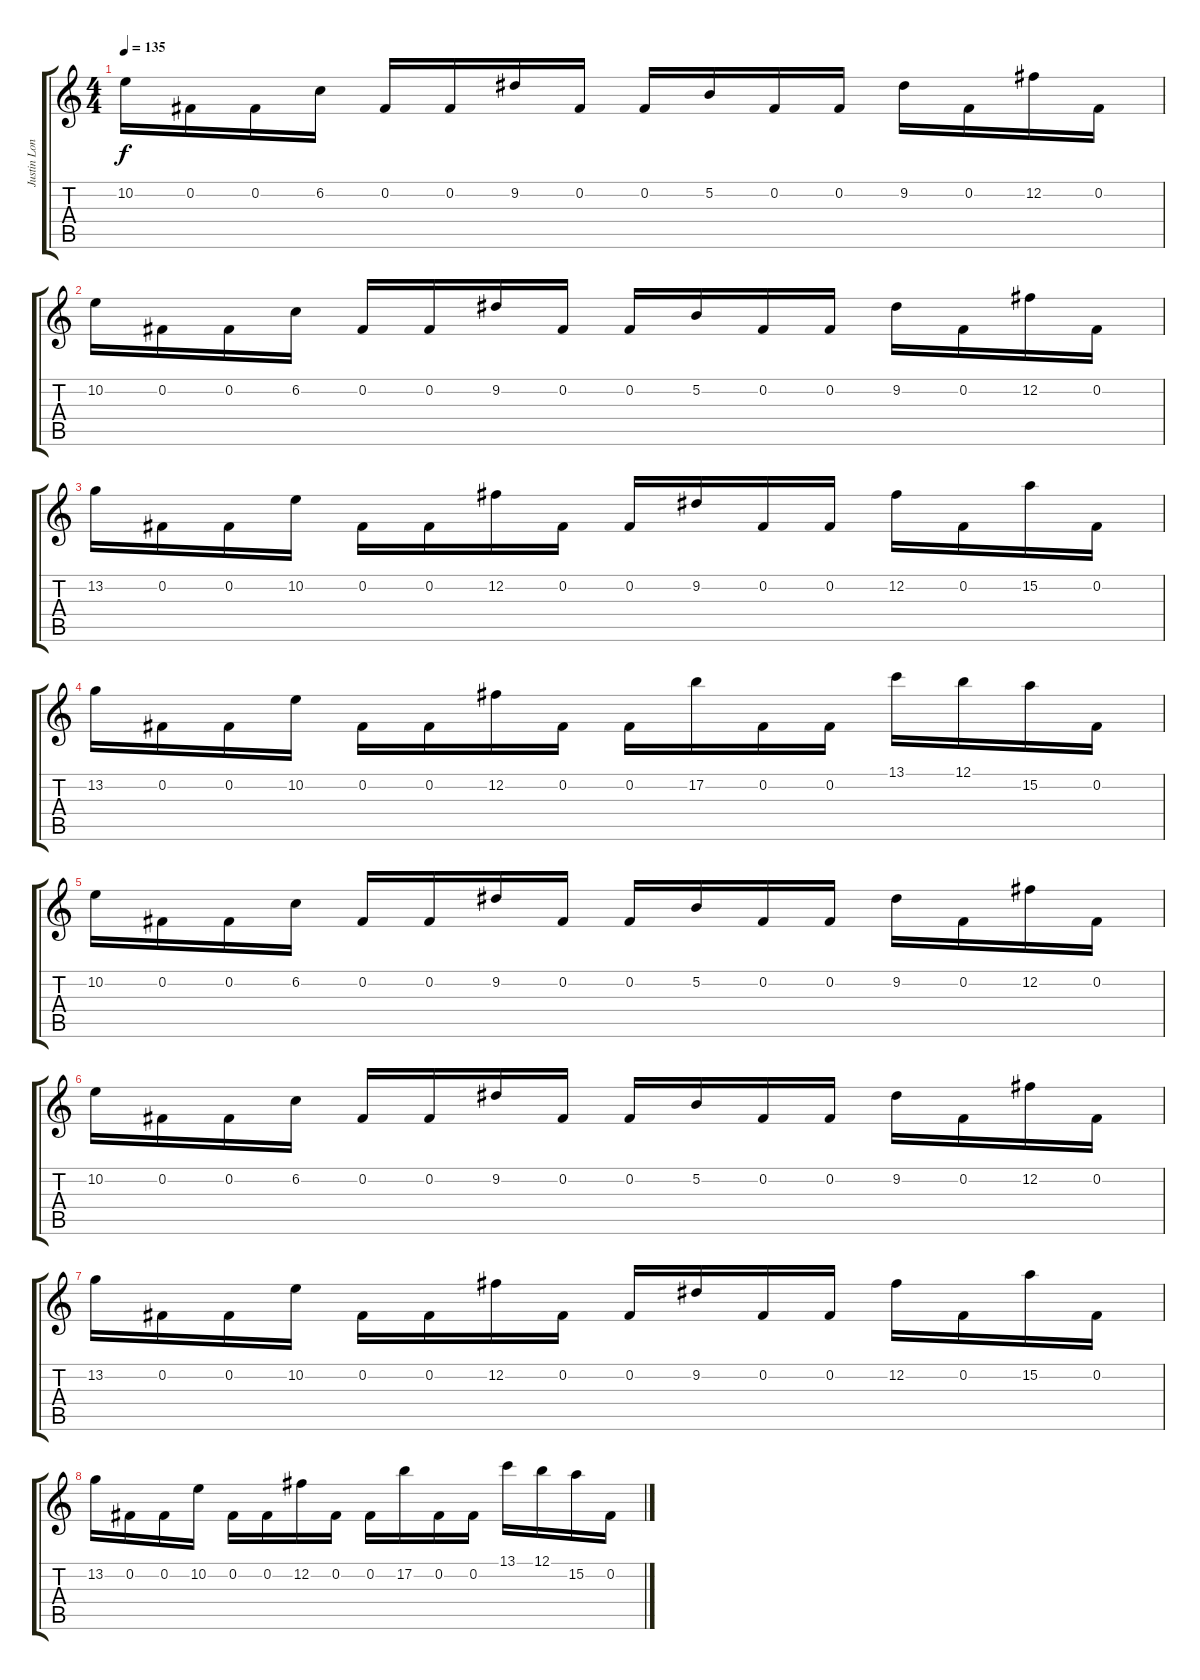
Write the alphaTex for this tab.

\track ("Justin Longshore Lead" "Justin Lon") {instrument distortionguitar}
\staff {score tabs}
\tuning (B3 Gb3 D3 A2 E2 B1) {hide}
\ts (4 4)
\tempo 135
\clef g2
\ks c
10.2.16{dy f} 0.2.16 0.2.16 6.2.16 0.2.16 0.2.16 9.2.16 0.2.16 0.2.16 5.2.16 0.2.16 0.2.16 9.2.16 0.2.16 12.2.16 0.2.16 |
10.2.16 0.2.16 0.2.16 6.2.16 0.2.16 0.2.16 9.2.16 0.2.16 0.2.16 5.2.16 0.2.16 0.2.16 9.2.16 0.2.16 12.2.16 0.2.16 |
13.2.16 0.2.16 0.2.16 10.2.16 0.2.16 0.2.16 12.2.16 0.2.16 0.2.16 9.2.16 0.2.16 0.2.16 12.2.16 0.2.16 15.2.16 0.2.16 |
13.2.16 0.2.16 0.2.16 10.2.16 0.2.16 0.2.16 12.2.16 0.2.16 0.2.16 17.2.16 0.2.16 0.2.16 13.1.16 12.1.16 15.2.16 0.2.16 |
10.2.16 0.2.16 0.2.16 6.2.16 0.2.16 0.2.16 9.2.16 0.2.16 0.2.16 5.2.16 0.2.16 0.2.16 9.2.16 0.2.16 12.2.16 0.2.16 |
10.2.16 0.2.16 0.2.16 6.2.16 0.2.16 0.2.16 9.2.16 0.2.16 0.2.16 5.2.16 0.2.16 0.2.16 9.2.16 0.2.16 12.2.16 0.2.16 |
13.2.16 0.2.16 0.2.16 10.2.16 0.2.16 0.2.16 12.2.16 0.2.16 0.2.16 9.2.16 0.2.16 0.2.16 12.2.16 0.2.16 15.2.16 0.2.16 |
13.2.16 0.2.16 0.2.16 10.2.16 0.2.16 0.2.16 12.2.16 0.2.16 0.2.16 17.2.16 0.2.16 0.2.16 13.1.16 12.1.16 15.2.16 0.2.16
